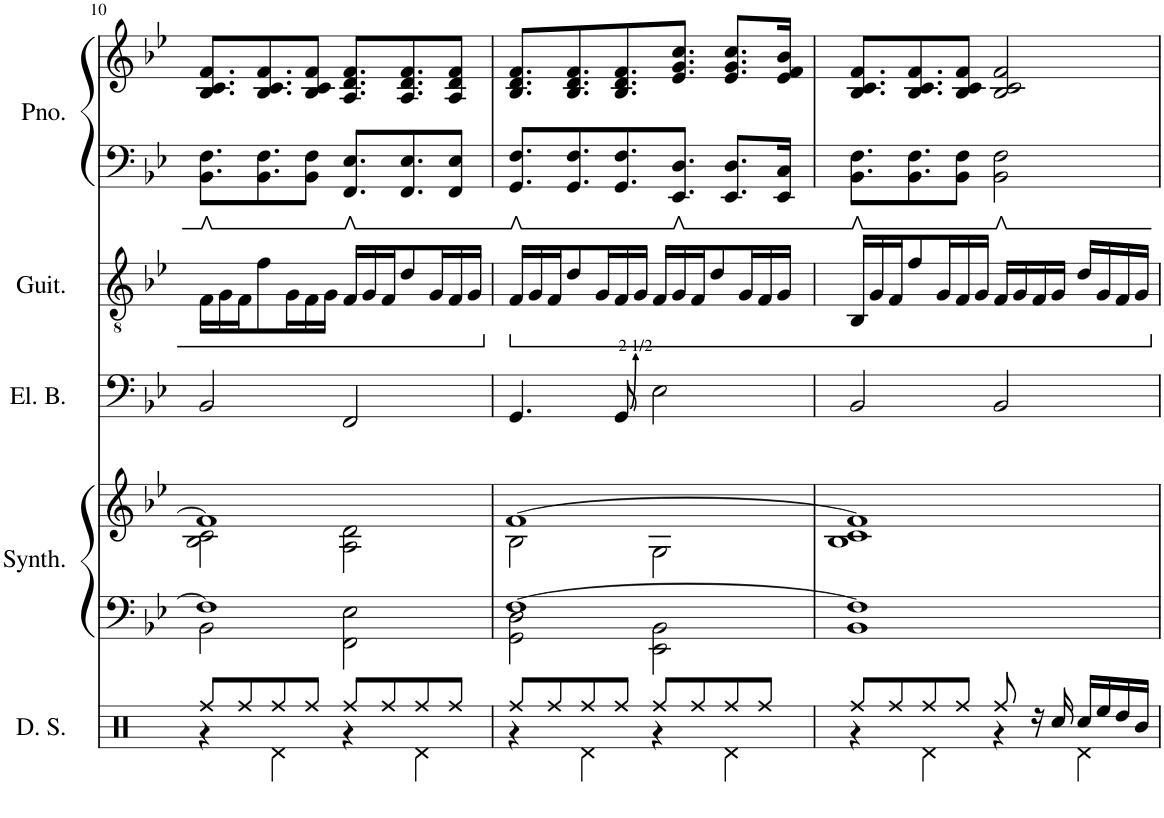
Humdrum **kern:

**kern	**kern	**kern	**kern	**kern	**kern	**kern
*part5	*part4	*part4	*part3	*part2	*part1	*part1
*staff7	*staff6	*staff5	*staff4	*staff3	*staff2	*staff1
*I"MDL Drum Set	*I"Warm Synthesizer	*	*I"Electric Bass	*I"Classical Guitar	*I"Piano	*
*I'D. S.	*I'Synth.	*	*I'El. B.	*I'Guit.	*I'Pno.	*
!!LO:PB:g=z
*clefX	*clefF4	*clefG2	*clefF4	*clefGv2	*clefF4	*clefG2
*	*	*	*Trd7c12	*	*	*
*k[]	*k[b-e-]	*k[b-e-]	*k[b-e-]	*k[b-e-]	*k[b-e-]	*k[b-e-]
*M4/4	*M4/4	*M4/4	*M4/4	*M4/4	*M4/4	*M4/4
=10	=10	=10	=10	=10	=10	=10
*^	*^	*^	*	*	*	*
8Rff/L	4r	1F]	2BB-\	1f]	2B-\ 2c\	2BB-/	16F\LL	8.BB-\ 8.F\L	8.B-/ 8.c/ 8.f/L
.	.	.	.	.	.	.	16G\	.	.
8Rff/	.	.	.	.	.	.	16F\J	.	.
.	.	.	.	.	.	.	8f\	8.BB-\ 8.F\	8.B-/ 8.c/ 8.f/
8Rff/	4Rd\	.	.	.	.	.	.	.	.
.	.	.	.	.	.	.	16G\L	.	.
8Rff/J	.	.	.	.	.	.	16F\	8BB-\ 8F\J	8B-/ 8c/ 8f/J
.	.	.	.	.	.	.	16G\JJ	.	.
8Rff/L	4r	.	2FF\ 2E-\	.	2A\ 2d\	2FF/	16F/LL	8.FF/ 8.E-/L	8.A/ 8.d/ 8.f/L
.	.	.	.	.	.	.	16G/	.	.
8Rff/	.	.	.	.	.	.	16F/J	.	.
.	.	.	.	.	.	.	8d/	8.FF/ 8.E-/	8.A/ 8.d/ 8.f/
8Rff/	4Rd\	.	.	.	.	.	.	.	.
.	.	.	.	.	.	.	16G/L	.	.
8Rff/J	.	.	.	.	.	.	16F/	8FF/ 8E-/J	8A/ 8d/ 8f/J
.	.	.	.	.	.	.	16G/JJ	.	.
=11	=11	=11	=11	=11	=11	=11	=11	=11	=11
*	*	*	*	*	*	*	*ped	*	*
8Rff/L	4r	[1F	2GG\ 2D\	[1f	2B-\	4.GG/	16F/LL	8.GG/ 8.F/L	8.B-/ 8.d/ 8.f/L
.	.	.	.	.	.	.	16G/	.	.
8Rff/	.	.	.	.	.	.	16F/J	.	.
.	.	.	.	.	.	.	8d/	8.GG/ 8.F/	8.B-/ 8.d/ 8.f/
8Rff/	4Rd\	.	.	.	.	.	.	.	.
.	.	.	.	.	.	.	16G/L	.	.
8Rff/J	.	.	.	.	.	8GG/	16F/	8.GG/ 8.F/	8.B-/ 8.d/ 8.f/
.	.	.	.	.	.	.	16G/JJ	.	.
8Rff/L	4r	.	2EE-\ 2BB-\	.	2G\	2E-\	16F/LL	.	.
.	.	.	.	.	.	.	16G/	8.EE-/ 8.D/J	8.e-/ 8.g/ 8.cc/J
8Rff/	.	.	.	.	.	.	16F/J	.	.
.	.	.	.	.	.	.	8d/	.	.
8Rff/	4Rd\	.	.	.	.	.	.	8.EE-/ 8.D/L	8.e-/ 8.g/ 8.cc/L
.	.	.	.	.	.	.	16G/L	.	.
8Rff/J	.	.	.	.	.	.	16F/	.	.
.	.	.	.	.	.	.	16G/JJ	16EE-/ 16C/Jk	16e-/ 16f/ 16b-/Jk
=12	=12	=12	=12	=12	=12	=12	=12	=12	=12
8Rff/L	4r	1F]	1BB-	1f]	1B- 1c	2BB-/	16BB-/LL	8.BB-\ 8.F\L	8.B-/ 8.c/ 8.f/L
.	.	.	.	.	.	.	16G/	.	.
8Rff/	.	.	.	.	.	.	16F/J	.	.
.	.	.	.	.	.	.	8f/	8.BB-\ 8.F\	8.B-/ 8.c/ 8.f/
8Rff/	4Rd\	.	.	.	.	.	.	.	.
.	.	.	.	.	.	.	16G/L	.	.
8Rff/J	.	.	.	.	.	.	16F/	8BB-\ 8F\J	8B-/ 8c/ 8f/J
.	.	.	.	.	.	.	16G/JJ	.	.
8Rff/	4r	.	.	.	.	2BB-/	16F/LL	2BB-\ 2F\	2B-/ 2c/ 2f/
.	.	.	.	.	.	.	16G/	.	.
16r	.	.	.	.	.	.	16F/	.	.
16Rcc/	.	.	.	.	.	.	16G/JJ	.	.
16Rcc/LL	4Rd\	.	.	.	.	.	16d/LL	.	.
16Ree/	.	.	.	.	.	.	16G/	.	.
16Rdd/	.	.	.	.	.	.	16F/	.	.
16R/JJ	.	.	.	.	.	.	16G/JJ	.	.
*v	*v	*	*	*	*	*	*	*	*
*	*v	*v	*	*	*	*	*	*
*	*	*v	*v	*	*	*	*
*	*	*	*	*Xped	*	*
=	=	=	=	=	=	=
*-	*-	*-	*-	*-	*-	*-
